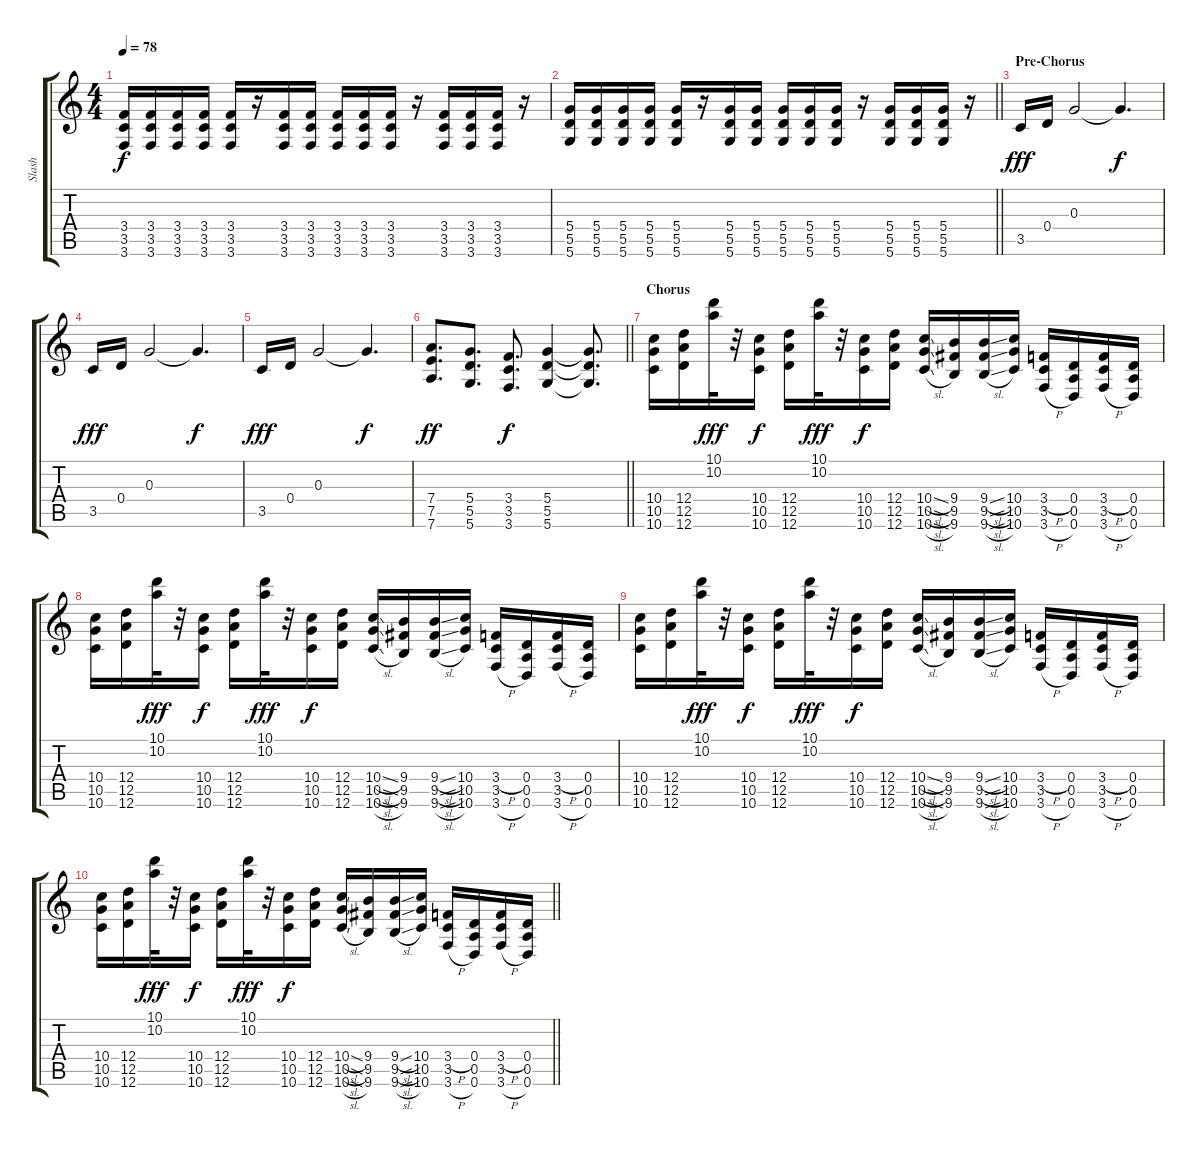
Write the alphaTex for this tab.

\track ("Slash" "Slash") {instrument overdrivenguitar}
\staff {score tabs}
\tuning (E4 B3 G3 D3 A2 D2) {hide}
\ts (4 4)
\tempo 78
\clef g2
\ks c
(3.4 3.5 3.6).16{dy f} (3.4 3.5 3.6).16 (3.4 3.5 3.6).16 (3.4 3.5 3.6).16 (3.4 3.5 3.6).16 r.16 (3.4 3.5 3.6).16 (3.4 3.5 3.6).16 (3.4 3.5 3.6).16 (3.4 3.5 3.6).16 (3.4 3.5 3.6).16 r.16 (3.4 3.5 3.6).16 (3.4 3.5 3.6).16 (3.4 3.5 3.6).16 r.16 |
\barLineRight lightlight
(5.4 5.5 5.6).16 (5.4 5.5 5.6).16 (5.4 5.5 5.6).16 (5.4 5.5 5.6).16 (5.4 5.5 5.6).16 r.16 (5.4 5.5 5.6).16 (5.4 5.5 5.6).16 (5.4 5.5 5.6).16 (5.4 5.5 5.6).16 (5.4 5.5 5.6).16 r.16 (5.4 5.5 5.6).16 (5.4 5.5 5.6).16 (5.4 5.5 5.6).16 r.16 |
\section ("" "Pre-Chorus")
3.5.16{dy fff} 0.4.16 0.3.2 0.3{t}.4{d dy f} |
3.5.16{dy fff} 0.4.16 0.3.2 0.3{t}.4{d dy f} |
3.5.16{dy fff} 0.4.16 0.3.2 0.3{t}.4{d dy f} |
\barLineRight lightlight
(7.4 7.5 7.6).8{d dy ff} (5.4 5.5 5.6).8{d} (3.4 3.5 3.6).8{d dy f} (5.4 5.5 5.6).4 (5.4{t} 5.5{t} 5.6{t}).8{d} |
\section ("" "Chorus")
(10.4 10.5 10.6).16 (12.4 12.5 12.6).16 (10.1 10.2).32{dy fff} r.32 (10.4 10.5 10.6).16{dy f} (12.4 12.5 12.6).16 (10.1 10.2).32{dy fff} r.32 (10.4 10.5 10.6).16{dy f} (12.4 12.5 12.6).16 (10.4{sl} 10.5{sl} 10.6{sl}).16 (9.4 9.5 9.6).16 (9.4{sl} 9.5{sl} 9.6{sl}).16 (10.4 10.5 10.6).16 (3.4{h} 3.5 3.6{h}).16 (0.4 0.5 0.6).16 (3.4{h} 3.5 3.6{h}).16 (0.4 0.5 0.6).16 |
(10.4 10.5 10.6).16 (12.4 12.5 12.6).16 (10.1 10.2).32{dy fff} r.32 (10.4 10.5 10.6).16{dy f} (12.4 12.5 12.6).16 (10.1 10.2).32{dy fff} r.32 (10.4 10.5 10.6).16{dy f} (12.4 12.5 12.6).16 (10.4{sl} 10.5{sl} 10.6{sl}).16 (9.4 9.5 9.6).16 (9.4{sl} 9.5{sl} 9.6{sl}).16 (10.4 10.5 10.6).16 (3.4{h} 3.5 3.6{h}).16 (0.4 0.5 0.6).16 (3.4{h} 3.5 3.6{h}).16 (0.4 0.5 0.6).16 |
(10.4 10.5 10.6).16 (12.4 12.5 12.6).16 (10.1 10.2).32{dy fff} r.32 (10.4 10.5 10.6).16{dy f} (12.4 12.5 12.6).16 (10.1 10.2).32{dy fff} r.32 (10.4 10.5 10.6).16{dy f} (12.4 12.5 12.6).16 (10.4{sl} 10.5{sl} 10.6{sl}).16 (9.4 9.5 9.6).16 (9.4{sl} 9.5{sl} 9.6{sl}).16 (10.4 10.5 10.6).16 (3.4{h} 3.5 3.6{h}).16 (0.4 0.5 0.6).16 (3.4{h} 3.5 3.6{h}).16 (0.4 0.5 0.6).16 |
\barLineRight lightlight
(10.4 10.5 10.6).16 (12.4 12.5 12.6).16 (10.1 10.2).32{dy fff} r.32 (10.4 10.5 10.6).16{dy f} (12.4 12.5 12.6).16 (10.1 10.2).32{dy fff} r.32 (10.4 10.5 10.6).16{dy f} (12.4 12.5 12.6).16 (10.4{sl} 10.5{sl} 10.6{sl}).16 (9.4 9.5 9.6).16 (9.4{sl} 9.5{sl} 9.6{sl}).16 (10.4 10.5 10.6).16 (3.4{h} 3.5 3.6{h}).16 (0.4 0.5 0.6).16 (3.4{h} 3.5 3.6{h}).16 (0.4 0.5 0.6).16
